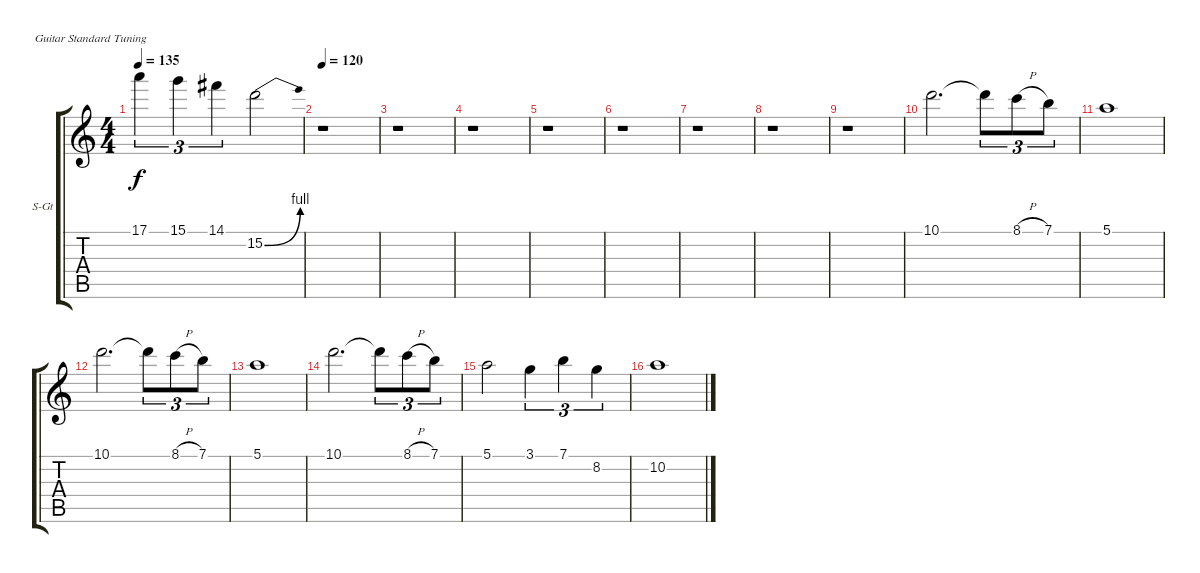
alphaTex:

\bracketExtendMode groupsimilarinstruments
\firstSystemTrackNameOrientation horizontal
\otherSystemsTrackNameOrientation horizontal
\track ("Acoustic Lead Guitar" "S-Gt") {instrument acousticguitarsteel}
\staff {score tabs}
\tuning (E4 B3 G3 D3 A2 E2)
\ts (4 4)
\tempo 135
\clef g2
\scale
0.333333
\ks c
17.1.4{tu (3 2) dy f} 15.1.4{tu (3 2)} 14.1.4{tu (3 2)} 15.2{be (bend 0 0 60 4)}.2 |
\tempo 120
\scale
0.333333 r.1 |
\scale
0.333333 r.1 |
\scale
0.333333 r.1 |
\scale
0.333333 r.1 |
\scale
0.333333 r.1 |
\scale
0.333333 r.1 |
\scale
0.333333 r.1 |
\scale
0.333333 r.1 |
\scale
0.333333 10.1.2{d} 10.1{t}.8{tu (3 2)} 8.1{h}.8{tu (3 2)} 7.1.8{tu (3 2)} |
\scale
0.333333 5.1.1 |
\scale
0.333333 10.1.2{d} 10.1{t}.8{tu (3 2)} 8.1{h}.8{tu (3 2)} 7.1.8{tu (3 2)} |
\scale
0.333333 5.1.1 |
\scale
0.333333 10.1.2{d} 10.1{t}.8{tu (3 2)} 8.1{h}.8{tu (3 2)} 7.1.8{tu (3 2)} |
\scale
0.333333 5.1.2 3.1.4{tu (3 2)} 7.1.4{tu (3 2)} 8.2.4{tu (3 2)} |
\scale
0.333333 10.2.1
